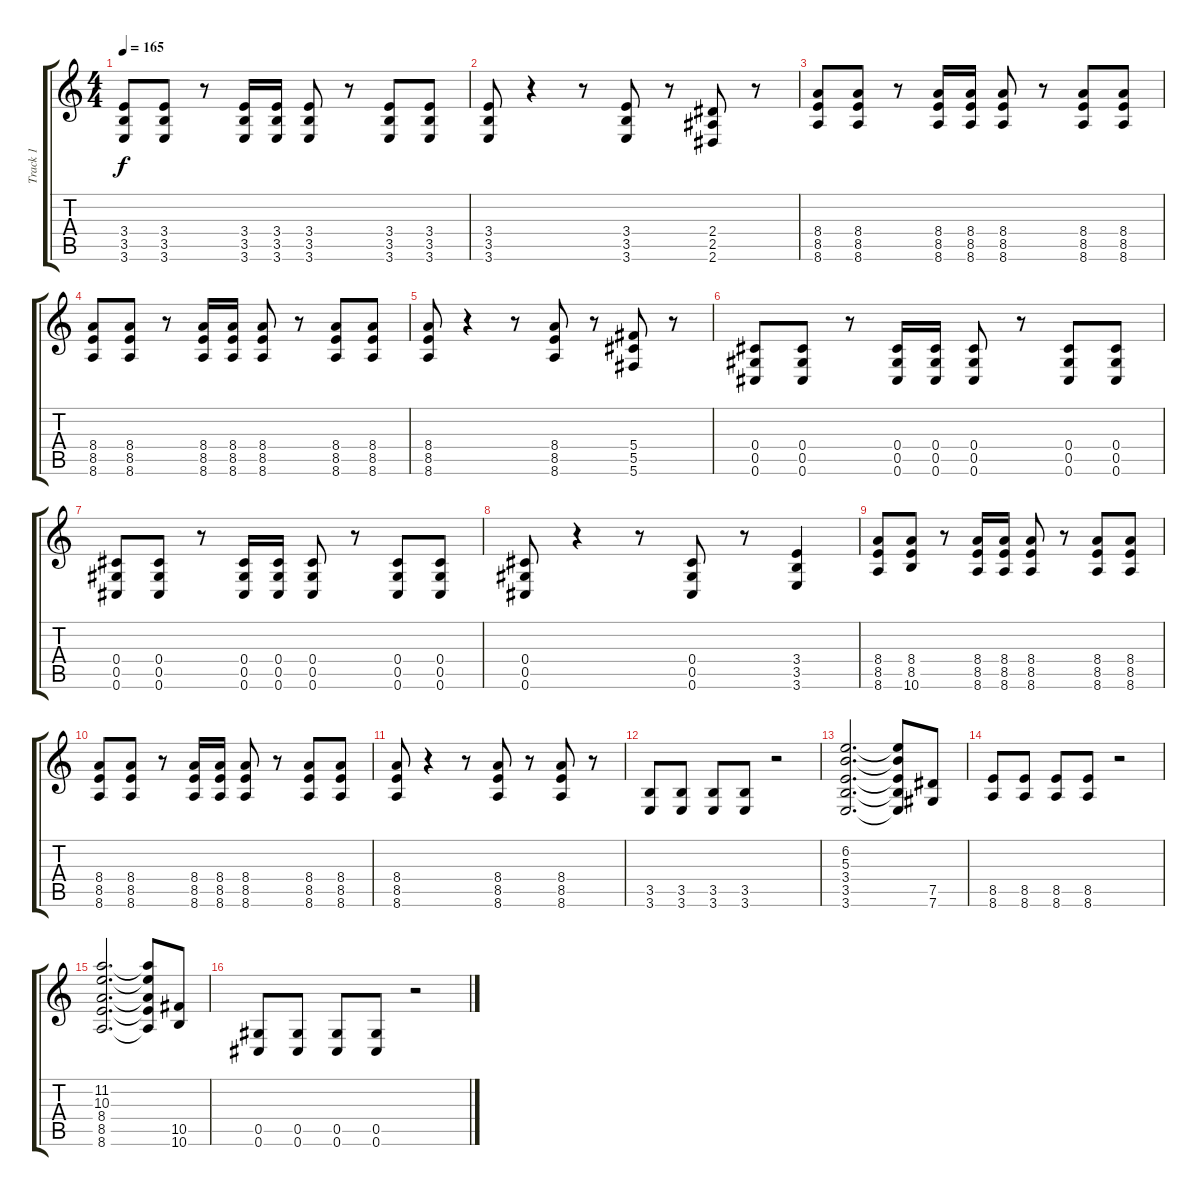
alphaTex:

\track ("Track 1" "Track 1") {instrument overdrivenguitar}
\staff {score tabs}
\tuning (Eb4 Bb3 Gb3 Db3 Ab2 Db2) {hide}
\ts (4 4)
\tempo 165
\clef g2
\ks c
(3.4 3.5 3.6).8{dy f} (3.4 3.5 3.6).8 r.8 (3.4 3.5 3.6).16 (3.4 3.5 3.6).16 (3.4 3.5 3.6).8 r.8 (3.4 3.5 3.6).8 (3.4 3.5 3.6).8 |
(3.4 3.5 3.6).8 r.4 r.8 (3.4 3.5 3.6).8 r.8 (2.4 2.5 2.6).8 r.8 |
(8.4 8.5 8.6).8 (8.4 8.5 8.6).8 r.8 (8.4 8.5 8.6).16 (8.4 8.5 8.6).16 (8.4 8.5 8.6).8 r.8 (8.4 8.5 8.6).8 (8.4 8.5 8.6).8 |
(8.4 8.5 8.6).8 (8.4 8.5 8.6).8 r.8 (8.4 8.5 8.6).16 (8.4 8.5 8.6).16 (8.4 8.5 8.6).8 r.8 (8.4 8.5 8.6).8 (8.4 8.5 8.6).8 |
(8.4 8.5 8.6).8 r.4 r.8 (8.4 8.5 8.6).8 r.8 (5.4 5.5 5.6).8 r.8 |
(0.4 0.5 0.6).8 (0.4 0.5 0.6).8 r.8 (0.4 0.5 0.6).16 (0.4 0.5 0.6).16 (0.4 0.5 0.6).8 r.8 (0.4 0.5 0.6).8 (0.4 0.5 0.6).8 |
(0.4 0.5 0.6).8 (0.4 0.5 0.6).8 r.8 (0.4 0.5 0.6).16 (0.4 0.5 0.6).16 (0.4 0.5 0.6).8 r.8 (0.4 0.5 0.6).8 (0.4 0.5 0.6).8 |
(0.4 0.5 0.6).8 r.4 r.8 (0.4 0.5 0.6).8 r.8 (3.4 3.5 3.6).4 |
(8.4 8.5 8.6).8 (8.4 8.5 10.6).8 r.8 (8.4 8.5 8.6).16 (8.4 8.5 8.6).16 (8.4 8.5 8.6).8 r.8 (8.4 8.5 8.6).8 (8.4 8.5 8.6).8 |
(8.4 8.5 8.6).8 (8.4 8.5 8.6).8 r.8 (8.4 8.5 8.6).16 (8.4 8.5 8.6).16 (8.4 8.5 8.6).8 r.8 (8.4 8.5 8.6).8 (8.4 8.5 8.6).8 |
(8.4 8.5 8.6).8 r.4 r.8 (8.4 8.5 8.6).8 r.8 (8.4 8.5 8.6).8 r.8 |
(3.5 3.6).8 (3.5 3.6).8 (3.5 3.6).8 (3.5 3.6).8 r.2 |
(6.2 5.3 3.4 3.5 3.6).2{d} (6.2{t} 5.3{t} 3.4{t} 3.5{t} 3.6{t}).8 (7.5 7.6).8 |
(8.5 8.6).8 (8.5 8.6).8 (8.5 8.6).8 (8.5 8.6).8 r.2 |
(11.2 10.3 8.4 8.5 8.6).2{d} (11.2{t} 10.3{t} 8.4{t} 8.5{t} 8.6{t}).8 (10.5 10.6).8 |
(0.5 0.6).8 (0.5 0.6).8 (0.5 0.6).8 (0.5 0.6).8 r.2
